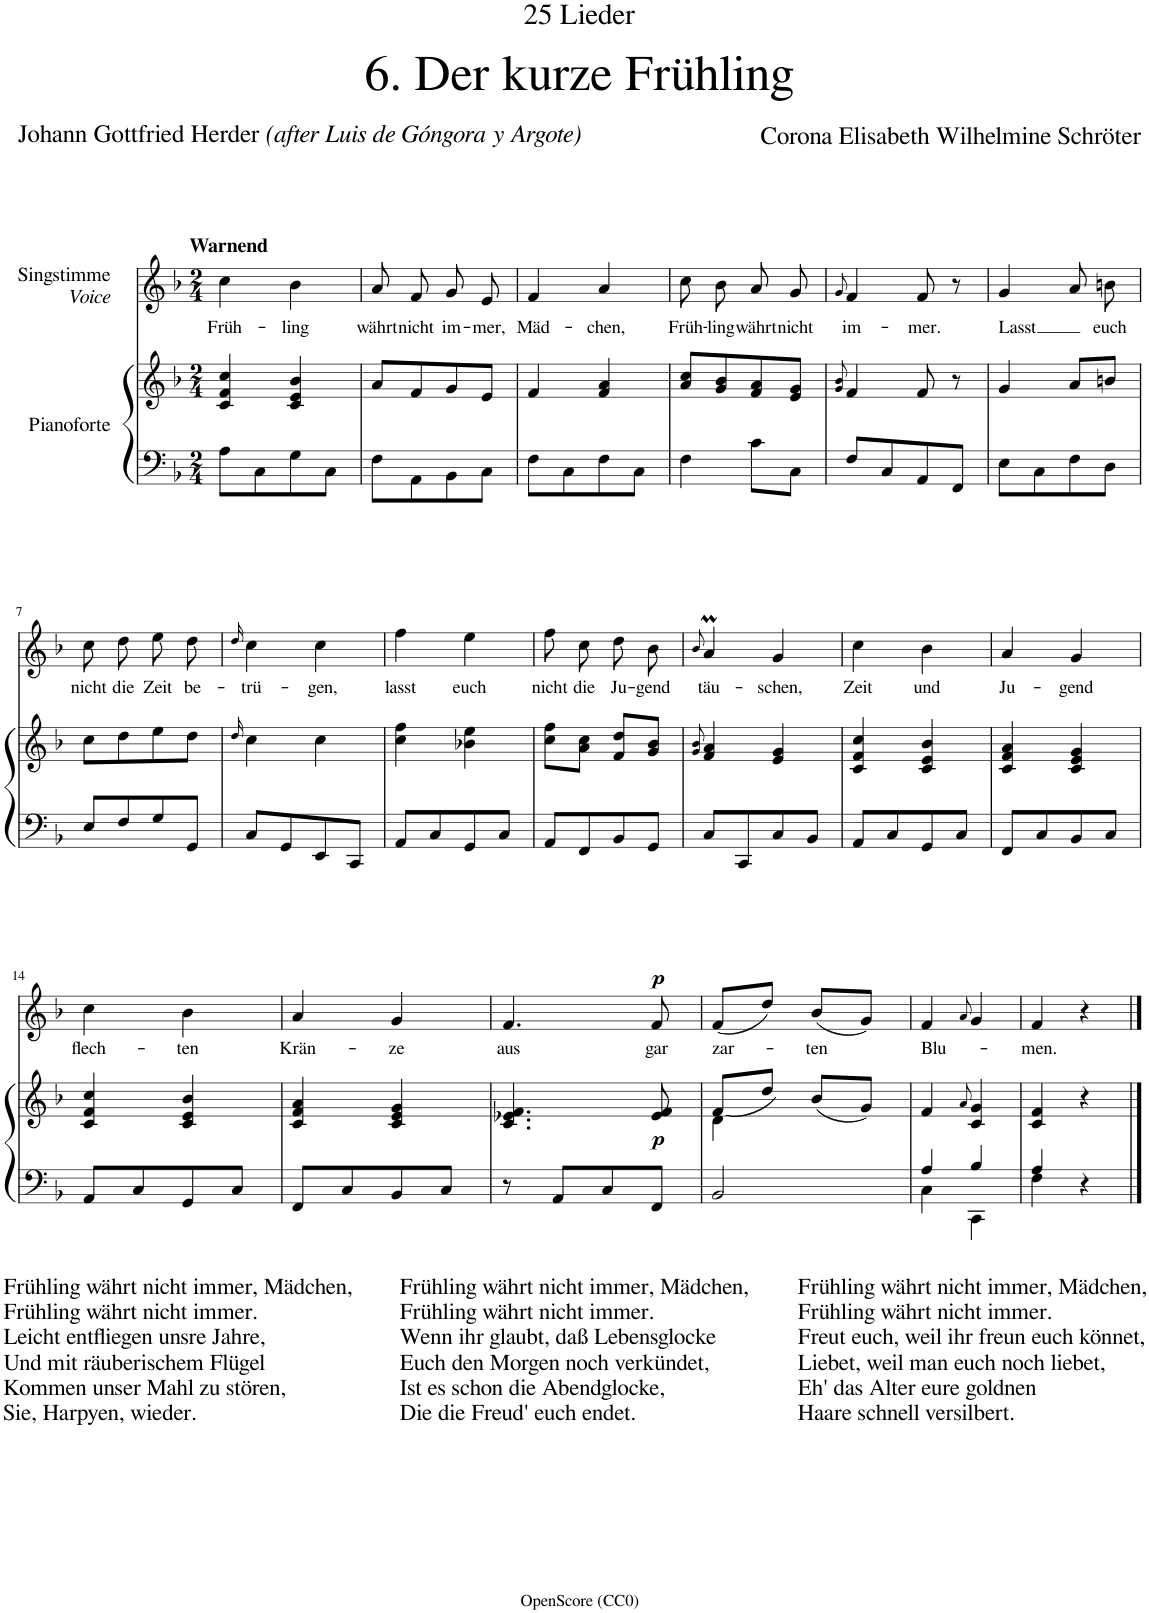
**kern	**kern	**dynam	**kern	**text	**dynam
*part2	*part2	*part2	*part1	*part1	*part1
*staff3	*staff2	*staff2/3	*staff1	*staff1	*staff1
*I"Pianoforte	*	*	*I"Singstimme Voice	*	*
*I'Pno	*	*	*	*	*
*clefF4	*clefG2	*	*clefG2	*	*
*k[b-]	*k[b-]	*	*k[b-]	*	*
*M2/4	*M2/4	*	*M2/4	*	*
=1	=1	=1	=1	=1	=1
!	!	!	!LO:TX:a:B:t=Warnend	!	!
!	!	!	!	!LO:LY:b	!
8A\L	4c/ 4f/ 4cc/	.	4cc\	Früh-	.
8C\	.	.	.	.	.
!	!	!	!	!LO:LY:b	!
8G\	4c/ 4e/ 4b-/	.	4b-\	-ling	.
8C\J	.	.	.	.	.
=2	=2	=2	=2	=2	=2
!	!	!	!	!LO:LY:b	!
8F\L	8a/L	.	8a/	währt	.
!	!	!	!	!LO:LY:b	!
8AA\	8f/	.	8f/	nicht	.
!	!	!	!	!LO:LY:b	!
8BB-\	8g/	.	8g/	im-	.
!	!	!	!	!LO:LY:b	!
8C\J	8e/J	.	8e/	-mer,	.
=3	=3	=3	=3	=3	=3
!	!	!	!	!LO:LY:b	!
8F\L	4f/	.	4f/	Mäd-	.
8C\	.	.	.	.	.
!	!	!	!	!LO:LY:b	!
8F\	4f/ 4a/	.	4a/	-chen,	.
8C\J	.	.	.	.	.
=4	=4	=4	=4	=4	=4
!	!	!	!	!LO:LY:b	!
4F\	8a/ 8cc/L	.	8cc\	Früh-	.
!	!	!	!	!LO:LY:b	!
.	8g/ 8b-/	.	8b-\	-ling	.
!	!	!	!	!LO:LY:b	!
8c\L	8f/ 8a/	.	8a/	währt	.
!	!	!	!	!LO:LY:b	!
8C\J	8e/ 8g/J	.	8g/	nicht	.
=5	=5	=5	=5	=5	=5
.	8qg/ 8qb-/	.	8qg/	.	.
!	!	!	!	!LO:LY:b	!
8F/L	4f/	.	4f/	im-	.
8C/	.	.	.	.	.
!	!	!	!	!LO:LY:b	!
8AA/	8f/	.	8f/	-mer.	.
8FF/J	8r	.	8r	.	.
=6	=6	=6	=6	=6	=6
!	!	!	!	!LO:LY:b	!
8E\L	4g/	.	4g/	Lasst	.
8C\	.	.	.	.	.
8F\	8a/L	.	8a/	.	.
!	!	!	!	!LO:LY:b	!
8D\J	8bn/J	.	8bn\	euch	.
!!LO:LB:g=z
=7	=7	=7	=7	=7	=7
!	!	!	!	!LO:LY:b	!
8E/L	8cc\L	.	8cc\	nicht	.
!	!	!	!	!LO:LY:b	!
8F/	8dd\	.	8dd\	die	.
!	!	!	!	!LO:LY:b	!
8G/	8ee\	.	8ee\	Zeit	.
!	!	!	!	!LO:LY:b	!
8GG/J	8dd\J	.	8dd\	be-	.
=8	=8	=8	=8	=8	=8
.	16qdd/	.	16qdd/	.	.
!	!	!	!	!LO:LY:b	!
8C/L	4cc\	.	4cc\	-trü-	.
8GG/	.	.	.	.	.
!	!	!	!	!LO:LY:b	!
8EE/	4cc\	.	4cc\	-gen,	.
8CC/J	.	.	.	.	.
=9	=9	=9	=9	=9	=9
!	!	!	!	!LO:LY:b	!
8AA/L	4cc\ 4ff\	.	4ff\	lasst	.
8C/	.	.	.	.	.
!	!	!	!	!LO:LY:b	!
8GG/	4b-X\ 4ee\	.	4ee\	euch	.
8C/J	.	.	.	.	.
=10	=10	=10	=10	=10	=10
!	!	!	!	!LO:LY:b	!
8AA/L	8cc\ 8ff\L	.	8ff\	nicht	.
!	!	!	!	!LO:LY:b	!
8FF/	8a\ 8cc\J	.	8cc\	die	.
!	!	!	!	!LO:LY:b	!
8BB-/	8f/ 8dd/L	.	8dd\	Ju-	.
!	!	!	!	!LO:LY:b	!
8GG/J	8g/ 8b-/J	.	8b-\	-gend	.
=11	=11	=11	=11	=11	=11
.	8qg/ 8qb-/	.	8qb-/	.	.
!	!	!	!	!LO:LY:b	!
8C/L	4f/ 4a/	.	4am/	täu-	.
8CC/	.	.	.	.	.
!	!	!	!	!LO:LY:b	!
8C/	4e/ 4g/	.	4g/	-schen,	.
8BB-/J	.	.	.	.	.
=12	=12	=12	=12	=12	=12
!	!	!	!	!LO:LY:b	!
8AA/L	4c/ 4f/ 4cc/	.	4cc\	Zeit	.
8C/	.	.	.	.	.
!	!	!	!	!LO:LY:b	!
8GG/	4c/ 4e/ 4b-/	.	4b-\	und	.
8C/J	.	.	.	.	.
=13	=13	=13	=13	=13	=13
!	!	!	!	!LO:LY:b	!
8FF/L	4c/ 4f/ 4a/	.	4a/	Ju-	.
8C/	.	.	.	.	.
!	!	!	!	!LO:LY:b	!
8BB-/	4c/ 4e/ 4g/	.	4g/	-gend	.
8C/J	.	.	.	.	.
!!LO:LB:g=z
=14	=14	=14	=14	=14	=14
!	!	!	!	!LO:LY:b	!
8AA/L	4c/ 4f/ 4cc/	.	4cc\	flech-	.
8C/	.	.	.	.	.
!	!	!	!	!LO:LY:b	!
8GG/	4c/ 4e/ 4b-/	.	4b-\	-ten	.
8C/J	.	.	.	.	.
=15	=15	=15	=15	=15	=15
!	!	!	!	!LO:LY:b	!
8FF/L	4c/ 4f/ 4a/	.	4a/	Krän-	.
8C/	.	.	.	.	.
!	!	!	!	!LO:LY:b	!
8BB-/	4c/ 4e/ 4g/	.	4g/	-ze	.
8C/J	.	.	.	.	.
=16	=16	=16	=16	=16	=16
!	!	!	!	!LO:LY:b	!
8r	4.c/ 4.e-X/ 4.f/	.	4.f/	aus	.
8AA/L	.	.	.	.	.
8C/	.	.	.	.	.
!	!	!LO:DY:b	!	!LO:LY:b	!LO:DY:a
8FF/J	8e-/ 8f/	p	8f/	gar	p
=17	=17	=17	=17	=17	=17
*	*^	*	*	*	*
!	!	!	!	!	!LO:LY:b	!
2BB-/	(<8f/L	4d\	.	(8f/L	zar-	.
.	8dd/J)	.	.	8dd/J)	.	.
!	!	!	!	!	!LO:LY:b	!
.	(<8b-/L	4ryy	.	(8b-/L	-ten	.
.	8g/J)	.	.	8g/J)	.	.
*	*v	*v	*	*	*	*
=18	=18	=18	=18	=18	=18
*^	*	*	*	*	*
!	!	!	!	!	!LO:LY:b	!
4A/	4C\	4f/	.	4f/	Blu-	.
.	.	8qa/	.	8qa/	.	.
4B-/	4CC\	4c/ 4g/	.	4g/	.	.
=19	=19	=19	=19	=19	=19	=19
!	!	!	!	!	!LO:LY:b	!
4A/	4F\	4c/ 4f/	.	4f/	-men.	.
4r	4ryy	4r	.	4r	.	.
*v	*v	*	*	*	*	*
==	==	==	==	==	==
*-	*-	*-	*-	*-	*-
